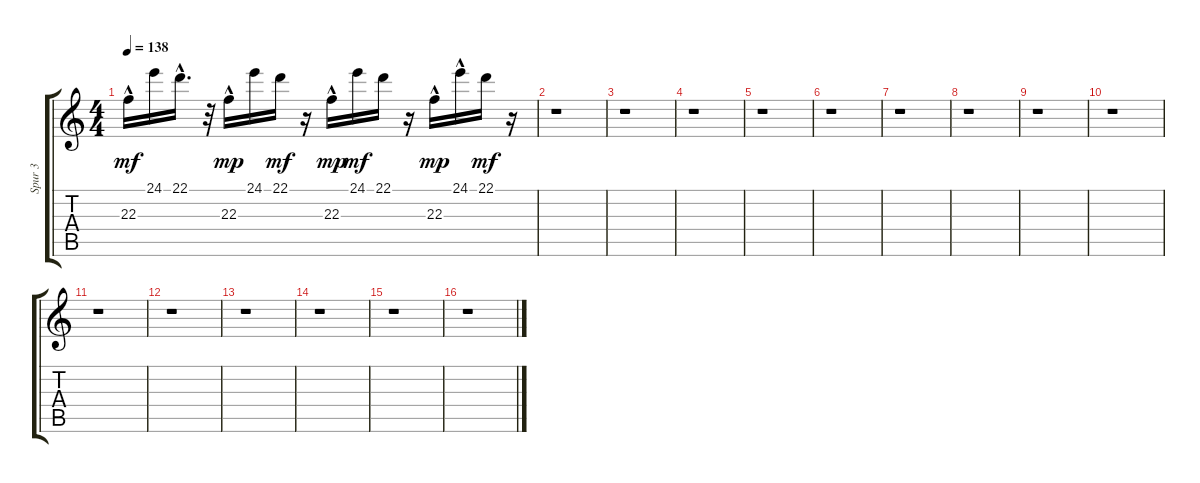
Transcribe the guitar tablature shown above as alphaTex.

\track ("Spur 3" "Spur 3") {instrument panflute}
\staff {score tabs}
\tuning (E4 B3 G3 D3 A2 E2) {hide}
\ts (4 4)
\tempo 138
\clef g2
\ks c
22.3{hac}.16{dy mf} 24.1.16 22.1{hac}.16{d} r.32 22.3{hac}.16{dy mp} 24.1.16 22.1.16{dy mf} r.16 22.3{hac}.16{dy mp} 24.1.16{dy mf} 22.1.16 r.16 22.3{hac}.16{dy mp} 24.1{hac}.16 22.1.16{dy mf} r.16 |
r.1 |
r.1 |
r.1 |
r.1 |
r.1 |
r.1 |
r.1 |
r.1 |
r.1 |
r.1 |
r.1 |
r.1 |
r.1 |
r.1 |
r.1
